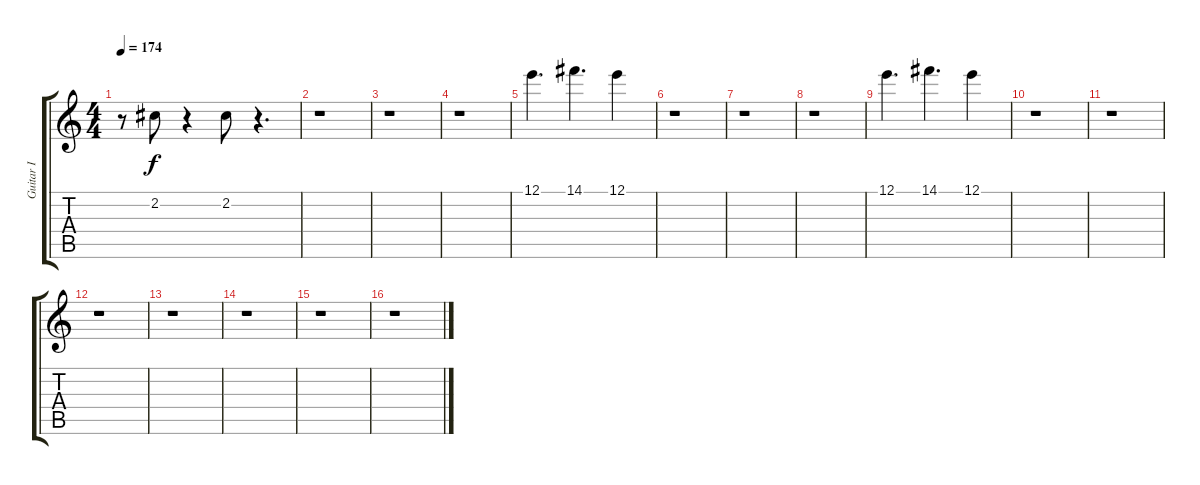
\track ("Guitar I" "Guitar I") {instrument electricguitarclean}
\staff {score tabs}
\tuning (E4 B3 G3 D3 A2 E2) {hide}
\ts (4 4)
\tempo 174
\clef g2
\ks c
r.8{dy f} 2.2.8 r.4 2.2.8 r.4{d} |
r.1 |
r.1 |
r.1 |
12.1.4{d} 14.1.4{d} 12.1.4 |
r.1 |
r.1 |
r.1 |
12.1.4{d} 14.1.4{d} 12.1.4 |
r.1 |
r.1 |
r.1 |
r.1 |
r.1 |
r.1 |
r.1
